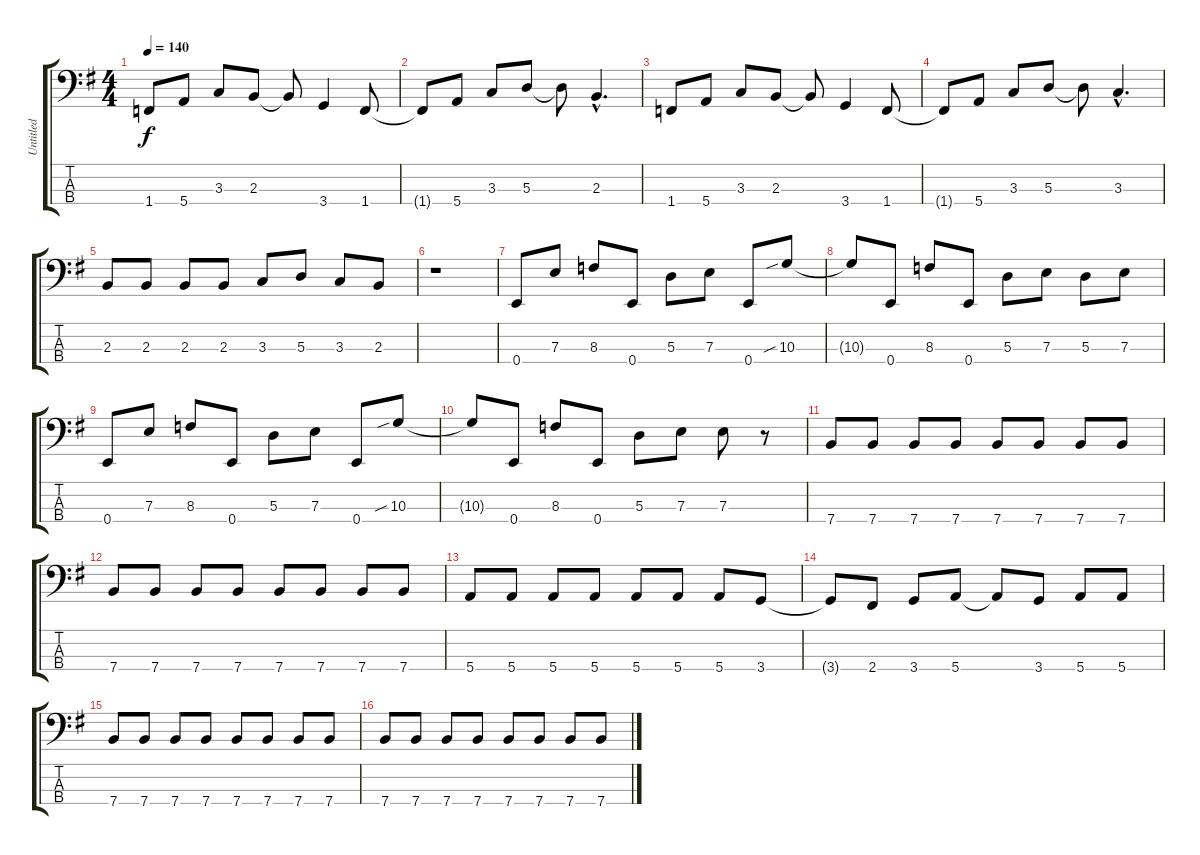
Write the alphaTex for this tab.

\track ("Untitled" "Untitled") {instrument electricbassfinger}
\staff {score tabs}
\tuning (G2 D2 A1 E1) {hide}
\ts (4 4)
\tempo 140
\clef f4
\ks g
1.4.8{dy f} 5.4.8 3.3.8 2.3.8 2.3{t}.8 3.4.4 1.4.8 |
1.4{t}.8 5.4.8 3.3.8 5.3.8 5.3{t}.8 2.3{hac}.4{d} |
1.4.8 5.4.8 3.3.8 2.3.8 2.3{t}.8 3.4.4 1.4.8 |
1.4{t}.8 5.4.8 3.3.8 5.3.8 5.3{t}.8 3.3{hac}.4{d} |
2.3.8 2.3.8 2.3.8 2.3.8 3.3.8 5.3.8 3.3.8 2.3.8 |
r.1 |
0.4.8 7.3.8 8.3.8 0.4.8 5.3.8 7.3.8 0.4.8 10.3{sib}.8 |
10.3{t}.8 0.4.8 8.3.8 0.4.8 5.3.8 7.3.8 5.3.8 7.3.8 |
0.4.8 7.3.8 8.3.8 0.4.8 5.3.8 7.3.8 0.4.8 10.3{sib}.8 |
10.3{t}.8 0.4.8 8.3.8 0.4.8 5.3.8 7.3.8 7.3.8 r.8 |
7.4.8 7.4.8 7.4.8 7.4.8 7.4.8 7.4.8 7.4.8 7.4.8 |
7.4.8 7.4.8 7.4.8 7.4.8 7.4.8 7.4.8 7.4.8 7.4.8 |
5.4.8 5.4.8 5.4.8 5.4.8 5.4.8 5.4.8 5.4.8 3.4.8 |
3.4{t}.8 2.4.8 3.4.8 5.4.8 5.4{t}.8 3.4.8 5.4.8 5.4.8 |
7.4.8 7.4.8 7.4.8 7.4.8 7.4.8 7.4.8 7.4.8 7.4.8 |
7.4.8 7.4.8 7.4.8 7.4.8 7.4.8 7.4.8 7.4.8 7.4.8
